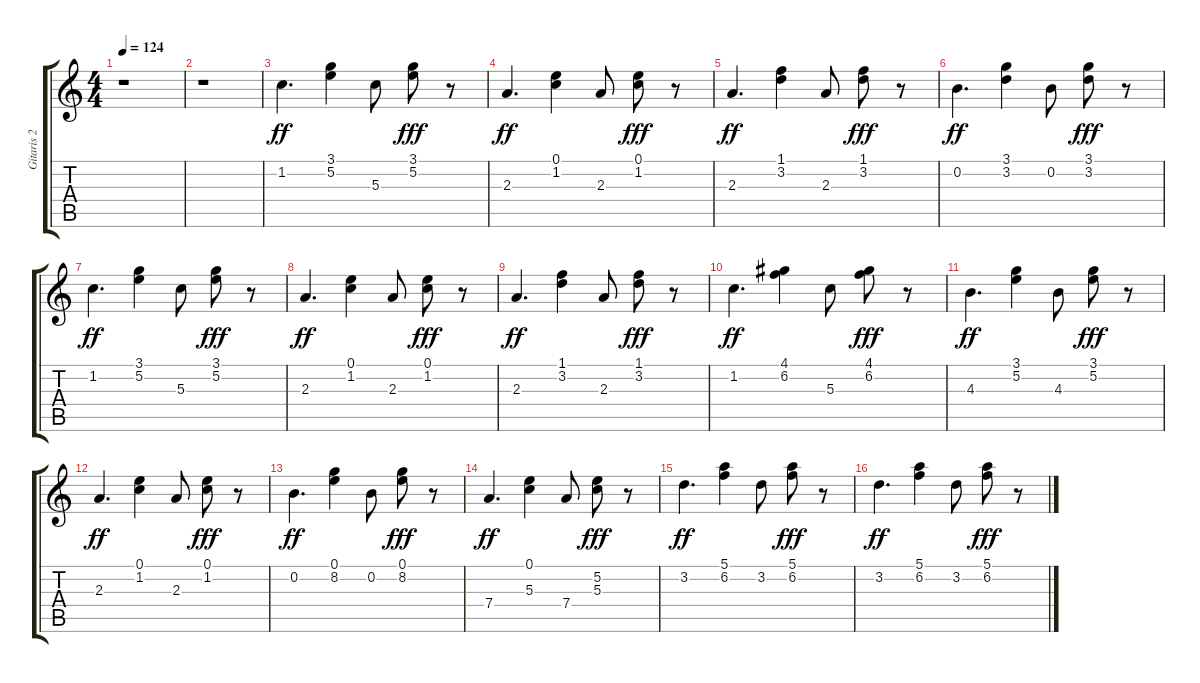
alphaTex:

\track ("Gitaris 2" "Gitaris 2") {instrument acousticguitarsteel}
\staff {score tabs}
\tuning (E4 B3 G3 D3 A2 E2) {hide}
\ts (4 4)
\tempo 124
\clef g2
\ks c
r.1{dy ff} |
r.1 |
1.2.4{d} (3.1 5.2).4 5.3.8 (3.1 5.2).8{dy fff} r.8 |
2.3.4{d dy ff} (0.1 1.2).4 2.3.8 (0.1 1.2).8{dy fff} r.8 |
2.3.4{d dy ff} (1.1 3.2).4 2.3.8 (1.1 3.2).8{dy fff} r.8 |
0.2.4{d dy ff} (3.1 3.2).4 0.2.8 (3.1 3.2).8{dy fff} r.8 |
1.2.4{d dy ff} (3.1 5.2).4 5.3.8 (3.1 5.2).8{dy fff} r.8 |
2.3.4{d dy ff} (0.1 1.2).4 2.3.8 (0.1 1.2).8{dy fff} r.8 |
2.3.4{d dy ff} (1.1 3.2).4 2.3.8 (1.1 3.2).8{dy fff} r.8 |
1.2.4{d dy ff} (4.1 6.2).4 5.3.8 (4.1 6.2).8{dy fff} r.8 |
4.3.4{d dy ff} (3.1 5.2).4 4.3.8 (3.1 5.2).8{dy fff} r.8 |
2.3.4{d dy ff} (0.1 1.2).4 2.3.8 (0.1 1.2).8{dy fff} r.8 |
0.2.4{d dy ff} (0.1 8.2).4 0.2.8 (0.1 8.2).8{dy fff} r.8 |
7.4.4{d dy ff} (0.1 5.3).4 7.4.8 (5.2 5.3).8{dy fff} r.8 |
3.2.4{d dy ff} (5.1 6.2).4 3.2.8 (5.1 6.2).8{dy fff} r.8 |
3.2.4{d dy ff} (5.1 6.2).4 3.2.8 (5.1 6.2).8{dy fff} r.8
